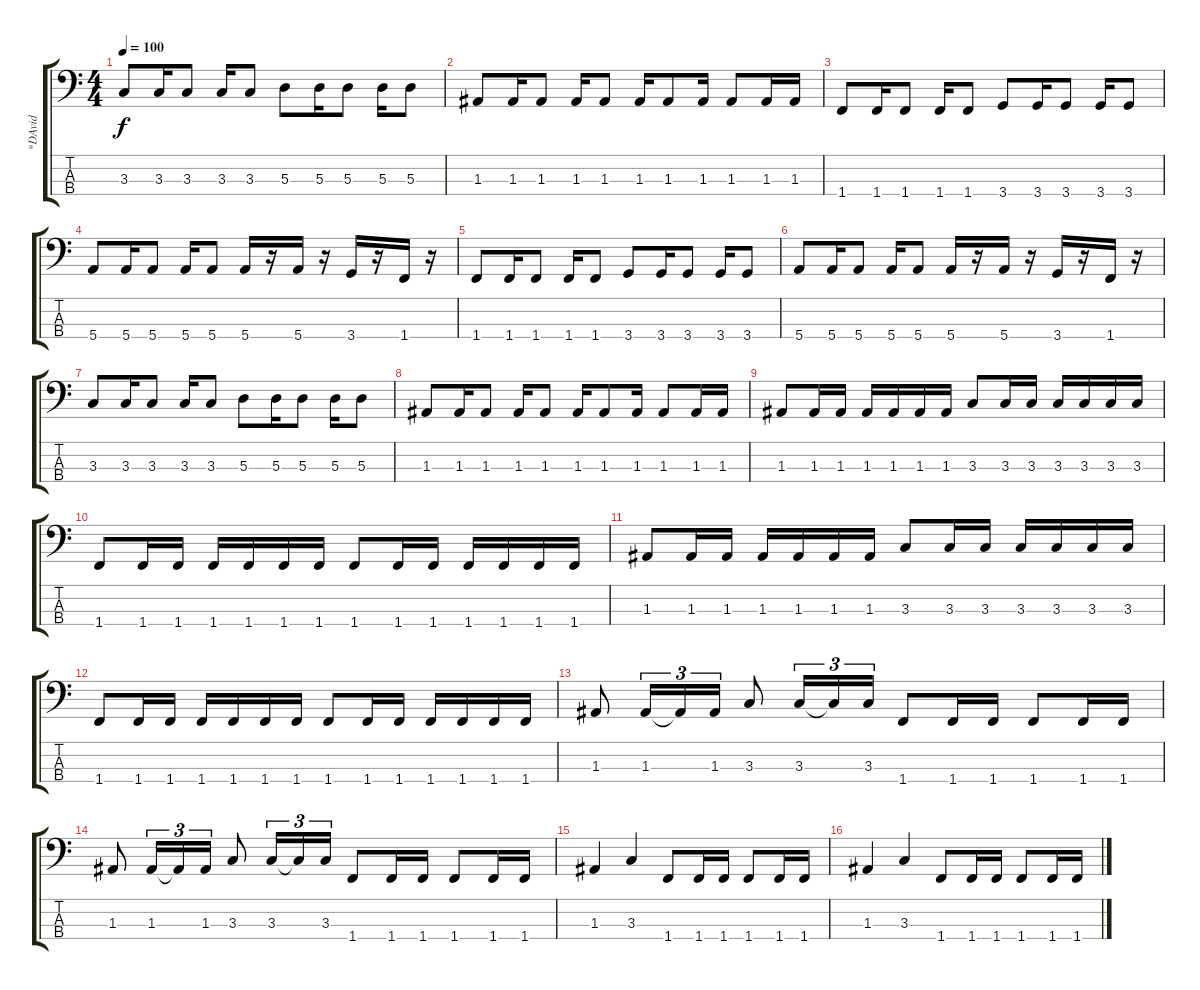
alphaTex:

\track ("*DAvid" "*DAvid") {instrument electricbasspick}
\staff {score tabs}
\tuning (G2 D2 A1 E1) {hide}
\ts (4 4)
\tempo 100
\clef f4
\ks c
3.3.8{dy f} 3.3.16 3.3.8 3.3.16 3.3.8 5.3.8 5.3.16 5.3.8 5.3.16 5.3.8 |
1.3.8 1.3.16 1.3.8 1.3.16 1.3.8 1.3.16 1.3.8 1.3.16 1.3.8 1.3.16 1.3.16 |
1.4.8 1.4.16 1.4.8 1.4.16 1.4.8 3.4.8 3.4.16 3.4.8 3.4.16 3.4.8 |
5.4.8 5.4.16 5.4.8 5.4.16 5.4.8 5.4.16 r.16 5.4.16 r.16 3.4.16 r.16 1.4.16 r.16 |
1.4.8 1.4.16 1.4.8 1.4.16 1.4.8 3.4.8 3.4.16 3.4.8 3.4.16 3.4.8 |
5.4.8 5.4.16 5.4.8 5.4.16 5.4.8 5.4.16 r.16 5.4.16 r.16 3.4.16 r.16 1.4.16 r.16 |
3.3.8 3.3.16 3.3.8 3.3.16 3.3.8 5.3.8 5.3.16 5.3.8 5.3.16 5.3.8 |
1.3.8 1.3.16 1.3.8 1.3.16 1.3.8 1.3.16 1.3.8 1.3.16 1.3.8 1.3.16 1.3.16 |
1.3.8 1.3.16 1.3.16 1.3.16 1.3.16 1.3.16 1.3.16 3.3.8 3.3.16 3.3.16 3.3.16 3.3.16 3.3.16 3.3.16 |
1.4.8 1.4.16 1.4.16 1.4.16 1.4.16 1.4.16 1.4.16 1.4.8 1.4.16 1.4.16 1.4.16 1.4.16 1.4.16 1.4.16 |
1.3.8 1.3.16 1.3.16 1.3.16 1.3.16 1.3.16 1.3.16 3.3.8 3.3.16 3.3.16 3.3.16 3.3.16 3.3.16 3.3.16 |
1.4.8 1.4.16 1.4.16 1.4.16 1.4.16 1.4.16 1.4.16 1.4.8 1.4.16 1.4.16 1.4.16 1.4.16 1.4.16 1.4.16 |
1.3.8 1.3.16{tu (3 2)} 1.3{t}.16{tu (3 2)} 1.3.16{tu (3 2)} 3.3.8 3.3.16{tu (3 2)} 3.3{t}.16{tu (3 2)} 3.3.16{tu (3 2)} 1.4.8 1.4.16 1.4.16 1.4.8 1.4.16 1.4.16 |
1.3.8 1.3.16{tu (3 2)} 1.3{t}.16{tu (3 2)} 1.3.16{tu (3 2)} 3.3.8 3.3.16{tu (3 2)} 3.3{t}.16{tu (3 2)} 3.3.16{tu (3 2)} 1.4.8 1.4.16 1.4.16 1.4.8 1.4.16 1.4.16 |
1.3.4 3.3.4 1.4.8 1.4.16 1.4.16 1.4.8 1.4.16 1.4.16 |
1.3.4 3.3.4 1.4.8 1.4.16 1.4.16 1.4.8 1.4.16 1.4.16
